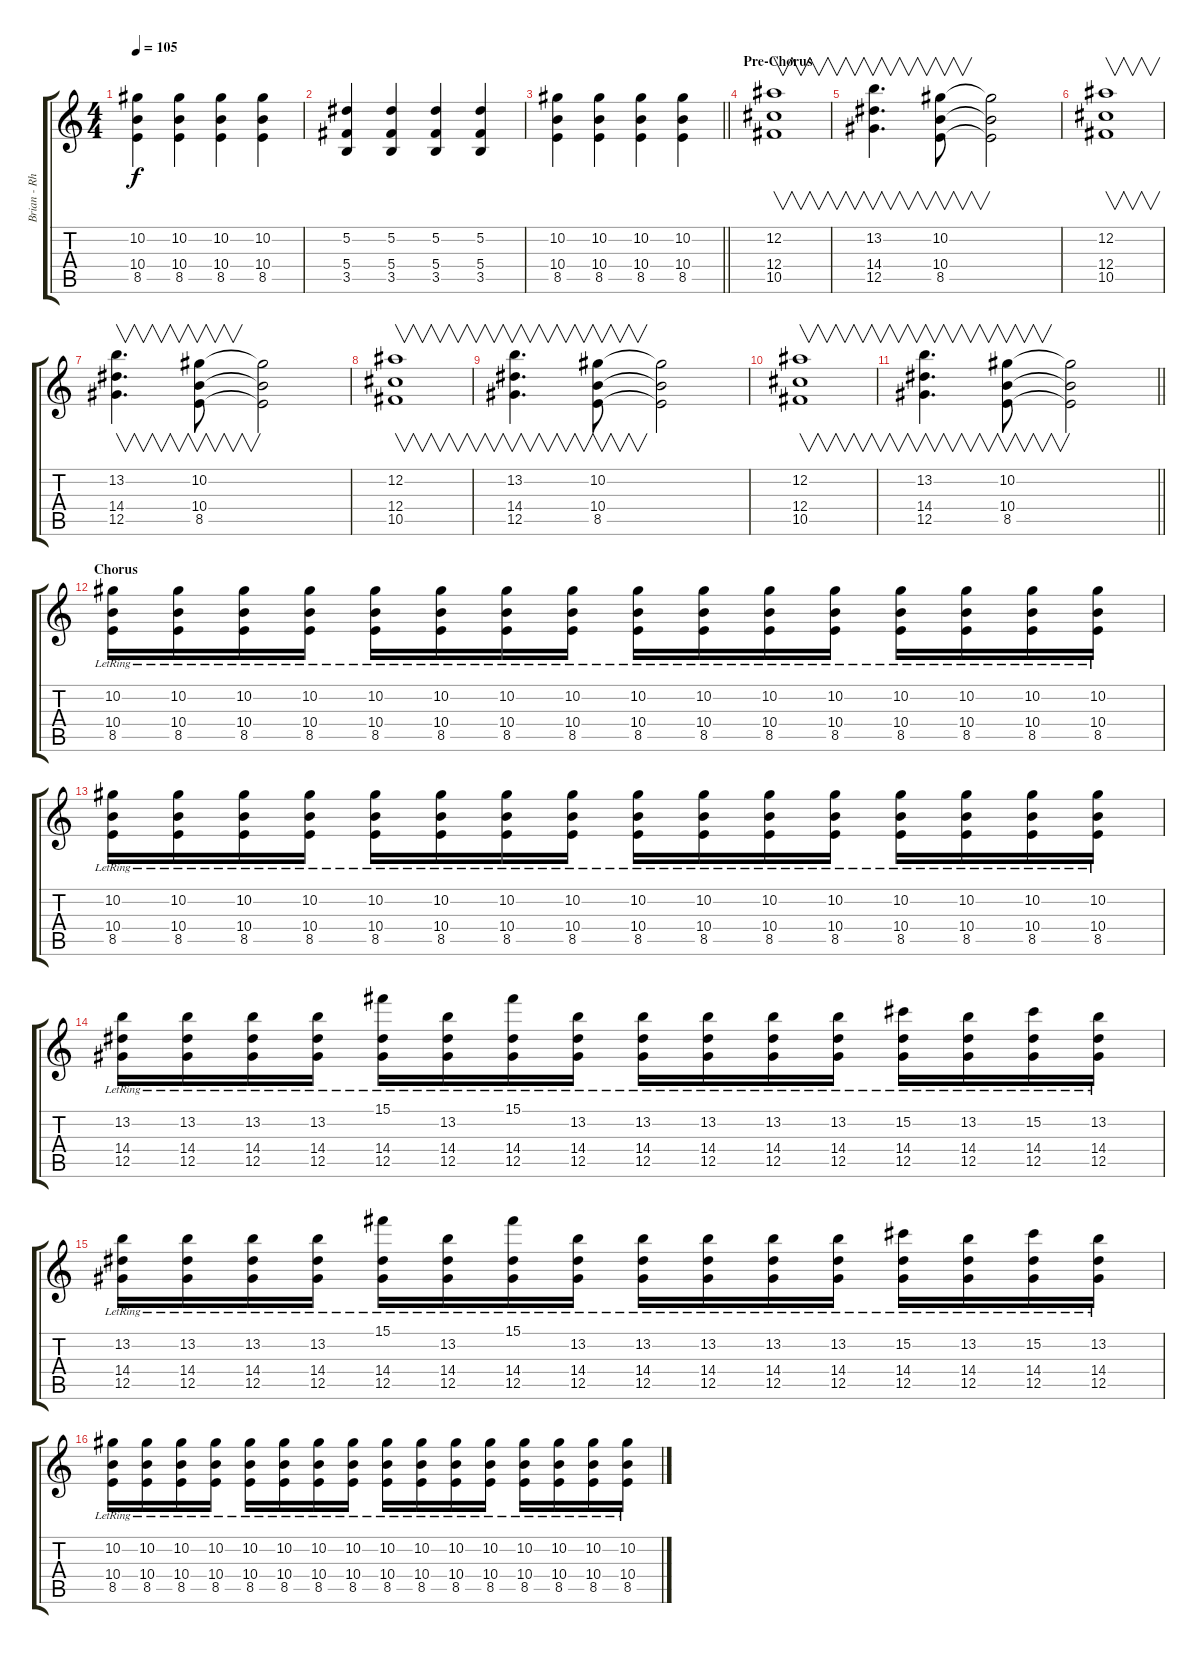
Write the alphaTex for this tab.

\track ("Brian - Rhythm Guitar" "Brian - Rh") {instrument electricguitarclean}
\staff {score tabs}
\tuning (Eb4 Bb3 Gb3 Db3 Ab2 Eb2) {hide}
\ts (4 4)
\tempo 105
\clef g2
\ks c
(10.2 10.4 8.5).4{dy f} (10.2 10.4 8.5).4 (10.2 10.4 8.5).4 (10.2 10.4 8.5).4 |
(5.2 5.4 3.5).4 (5.2 5.4 3.5).4 (5.2 5.4 3.5).4 (5.2 5.4 3.5).4 |
\barLineRight lightlight
(10.2 10.4 8.5).4 (10.2 10.4 8.5).4 (10.2 10.4 8.5).4 (10.2 10.4 8.5).4 |
\section ("" "Pre-Chorus")
(12.2 12.4 10.5).1{v volume 10 balance 8 instrument electricguitarclean} |
(13.2 14.4 12.5).4{v d} (10.2 10.4 8.5).8{v} (10.2{t} 10.4{t} 8.5{t}).2 |
(12.2 12.4 10.5).1{v} |
(13.2 14.4 12.5).4{v d} (10.2 10.4 8.5).8{v} (10.2{t} 10.4{t} 8.5{t}).2 |
(12.2 12.4 10.5).1{v} |
(13.2 14.4 12.5).4{v d} (10.2 10.4 8.5).8{v} (10.2{t} 10.4{t} 8.5{t}).2 |
(12.2 12.4 10.5).1{v} |
\barLineRight lightlight
(13.2 14.4 12.5).4{v d} (10.2 10.4 8.5).8{v} (10.2{t} 10.4{t} 8.5{t}).2 |
\section ("" "Chorus")
(10.2{lr} 10.4{lr} 8.5{lr}).16 (10.2{lr} 10.4{lr} 8.5{lr}).16 (10.2{lr} 10.4{lr} 8.5{lr}).16 (10.2{lr} 10.4{lr} 8.5{lr}).16 (10.2{lr} 10.4{lr} 8.5{lr}).16 (10.2{lr} 10.4{lr} 8.5{lr}).16 (10.2{lr} 10.4{lr} 8.5{lr}).16 (10.2{lr} 10.4{lr} 8.5{lr}).16 (10.2{lr} 10.4{lr} 8.5{lr}).16 (10.2{lr} 10.4{lr} 8.5{lr}).16 (10.2{lr} 10.4{lr} 8.5{lr}).16 (10.2{lr} 10.4{lr} 8.5{lr}).16 (10.2{lr} 10.4{lr} 8.5{lr}).16 (10.2{lr} 10.4{lr} 8.5{lr}).16 (10.2{lr} 10.4{lr} 8.5{lr}).16 (10.2{lr} 10.4{lr} 8.5{lr}).16 |
(10.2{lr} 10.4{lr} 8.5{lr}).16 (10.2{lr} 10.4{lr} 8.5{lr}).16 (10.2{lr} 10.4{lr} 8.5{lr}).16 (10.2{lr} 10.4{lr} 8.5{lr}).16 (10.2{lr} 10.4{lr} 8.5{lr}).16 (10.2{lr} 10.4{lr} 8.5{lr}).16 (10.2{lr} 10.4{lr} 8.5{lr}).16 (10.2{lr} 10.4{lr} 8.5{lr}).16 (10.2{lr} 10.4{lr} 8.5{lr}).16 (10.2{lr} 10.4{lr} 8.5{lr}).16 (10.2{lr} 10.4{lr} 8.5{lr}).16 (10.2{lr} 10.4{lr} 8.5{lr}).16 (10.2{lr} 10.4{lr} 8.5{lr}).16 (10.2{lr} 10.4{lr} 8.5{lr}).16 (10.2{lr} 10.4{lr} 8.5{lr}).16 (10.2{lr} 10.4{lr} 8.5{lr}).16 |
(13.2{lr} 14.4{lr} 12.5{lr}).16 (13.2{lr} 14.4{lr} 12.5{lr}).16 (13.2{lr} 14.4{lr} 12.5{lr}).16 (13.2{lr} 14.4{lr} 12.5{lr}).16 (15.1{lr} 14.4{lr} 12.5{lr}).16 (13.2{lr} 14.4{lr} 12.5{lr}).16 (15.1{lr} 14.4{lr} 12.5{lr}).16 (13.2{lr} 14.4{lr} 12.5{lr}).16 (13.2{lr} 14.4{lr} 12.5{lr}).16 (13.2{lr} 14.4{lr} 12.5{lr}).16 (13.2{lr} 14.4{lr} 12.5{lr}).16 (13.2{lr} 14.4{lr} 12.5{lr}).16 (15.2{lr} 14.4{lr} 12.5{lr}).16 (13.2{lr} 14.4{lr} 12.5{lr}).16 (15.2{lr} 14.4{lr} 12.5{lr}).16 (13.2{lr} 14.4{lr} 12.5{lr}).16 |
(13.2{lr} 14.4{lr} 12.5{lr}).16 (13.2{lr} 14.4{lr} 12.5{lr}).16 (13.2{lr} 14.4{lr} 12.5{lr}).16 (13.2{lr} 14.4{lr} 12.5{lr}).16 (15.1{lr} 14.4{lr} 12.5{lr}).16 (13.2{lr} 14.4{lr} 12.5{lr}).16 (15.1{lr} 14.4{lr} 12.5{lr}).16 (13.2{lr} 14.4{lr} 12.5{lr}).16 (13.2{lr} 14.4{lr} 12.5{lr}).16 (13.2{lr} 14.4{lr} 12.5{lr}).16 (13.2{lr} 14.4{lr} 12.5{lr}).16 (13.2{lr} 14.4{lr} 12.5{lr}).16 (15.2{lr} 14.4{lr} 12.5{lr}).16 (13.2{lr} 14.4{lr} 12.5{lr}).16 (15.2{lr} 14.4{lr} 12.5{lr}).16 (13.2{lr} 14.4{lr} 12.5{lr}).16 |
(10.2{lr} 10.4{lr} 8.5{lr}).16 (10.2{lr} 10.4{lr} 8.5{lr}).16 (10.2{lr} 10.4{lr} 8.5{lr}).16 (10.2{lr} 10.4{lr} 8.5{lr}).16 (10.2{lr} 10.4{lr} 8.5{lr}).16 (10.2{lr} 10.4{lr} 8.5{lr}).16 (10.2{lr} 10.4{lr} 8.5{lr}).16 (10.2{lr} 10.4{lr} 8.5{lr}).16 (10.2{lr} 10.4{lr} 8.5{lr}).16 (10.2{lr} 10.4{lr} 8.5{lr}).16 (10.2{lr} 10.4{lr} 8.5{lr}).16 (10.2{lr} 10.4{lr} 8.5{lr}).16 (10.2{lr} 10.4{lr} 8.5{lr}).16 (10.2{lr} 10.4{lr} 8.5{lr}).16 (10.2{lr} 10.4{lr} 8.5{lr}).16 (10.2{lr} 10.4{lr} 8.5{lr}).16
